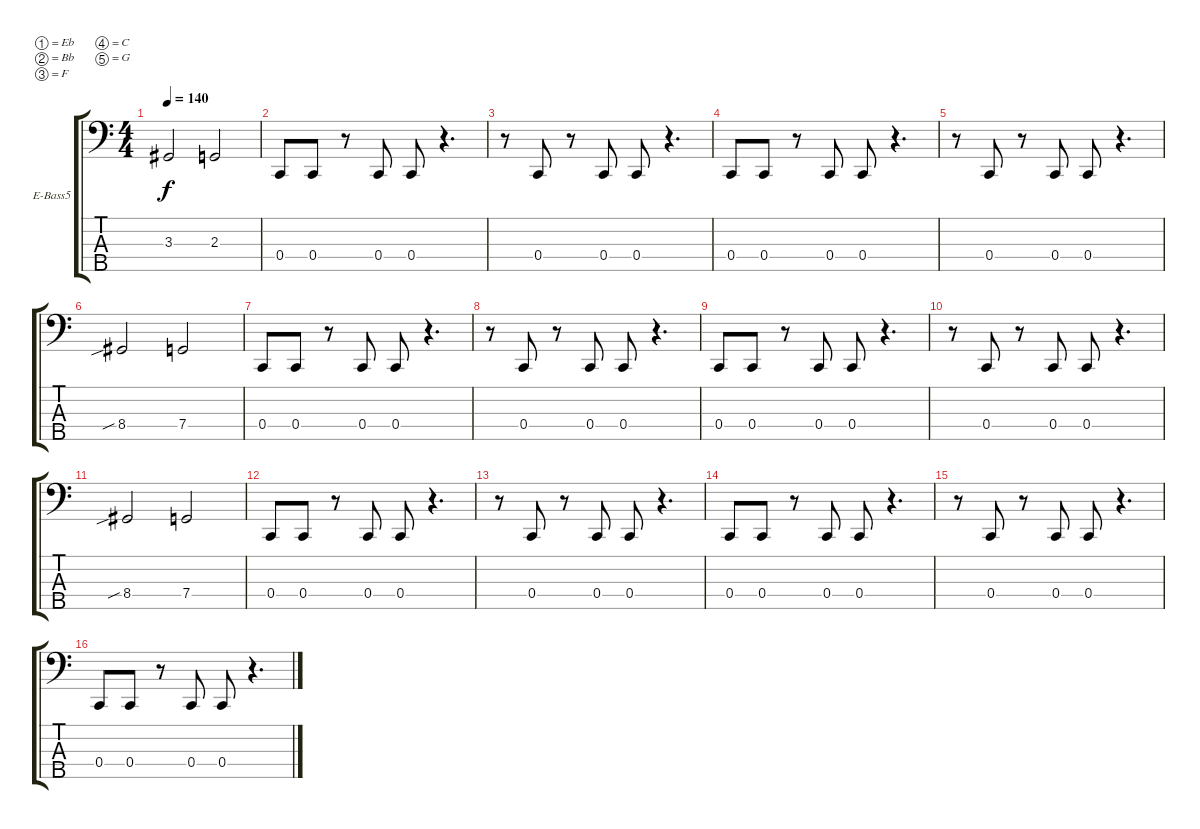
\bracketExtendMode groupsimilarinstruments
\firstSystemTrackNameOrientation horizontal
\otherSystemsTrackNameOrientation horizontal
\track ("Бас" "E-Bass5") {instrument electricbassfinger}
\staff {score tabs}
\tuning (Eb2 Bb1 F1 C1 G0)
\ts (4 4)
\tempo 140
\clef f4
\ks c
3.3.2{dy f} 2.3.2 |
0.4.8 0.4.8 r.8 0.4.8 0.4.8 r.4{d} |
r.8 0.4.8 r.8 0.4.8 0.4.8 r.4{d} |
0.4.8 0.4.8 r.8 0.4.8 0.4.8 r.4{d} |
r.8 0.4.8 r.8 0.4.8 0.4.8 r.4{d} |
8.4{sib}.2 7.4.2 |
0.4.8 0.4.8 r.8 0.4.8 0.4.8 r.4{d} |
r.8 0.4.8 r.8 0.4.8 0.4.8 r.4{d} |
0.4.8 0.4.8 r.8 0.4.8 0.4.8 r.4{d} |
r.8 0.4.8 r.8 0.4.8 0.4.8 r.4{d} |
8.4{sib}.2 7.4.2 |
0.4.8 0.4.8 r.8 0.4.8 0.4.8 r.4{d} |
r.8 0.4.8 r.8 0.4.8 0.4.8 r.4{d} |
0.4.8 0.4.8 r.8 0.4.8 0.4.8 r.4{d} |
r.8 0.4.8 r.8 0.4.8 0.4.8 r.4{d} |
0.4.8 0.4.8 r.8 0.4.8 0.4.8 r.4{d}
